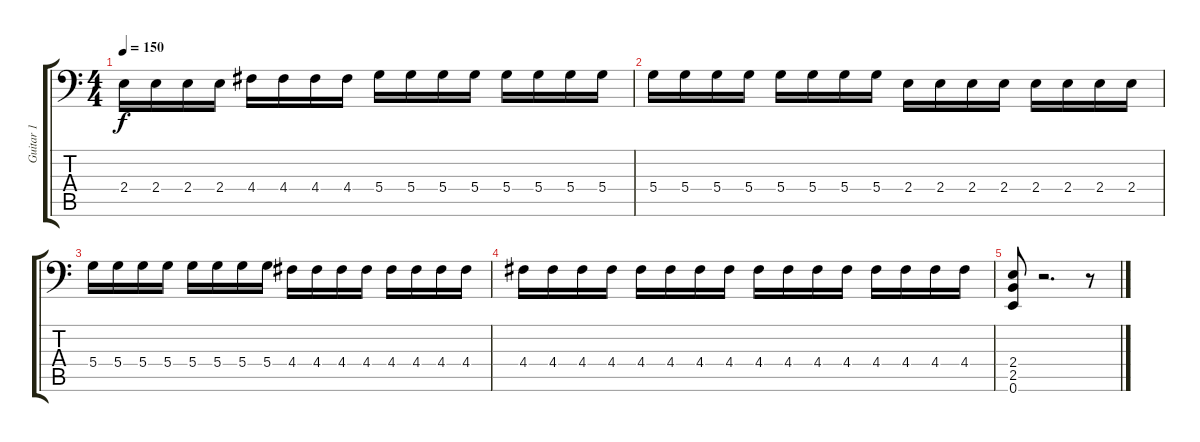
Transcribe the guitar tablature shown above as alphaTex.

\track ("Guitar 1" "Guitar 1") {instrument distortionguitar}
\staff {score tabs}
\tuning (E3 B2 G2 D2 A1 E1) {hide}
\ts (4 4)
\tempo 150
\clef f4
\ks c
2.4.16{dy f} 2.4.16 2.4.16 2.4.16 4.4.16 4.4.16 4.4.16 4.4.16 5.4.16 5.4.16 5.4.16 5.4.16 5.4.16 5.4.16 5.4.16 5.4.16 |
5.4.16 5.4.16 5.4.16 5.4.16 5.4.16 5.4.16 5.4.16 5.4.16 2.4.16 2.4.16 2.4.16 2.4.16 2.4.16 2.4.16 2.4.16 2.4.16 |
5.4.16 5.4.16 5.4.16 5.4.16 5.4.16 5.4.16 5.4.16 5.4.16 4.4.16 4.4.16 4.4.16 4.4.16 4.4.16 4.4.16 4.4.16 4.4.16 |
4.4.16 4.4.16 4.4.16 4.4.16 4.4.16 4.4.16 4.4.16 4.4.16 4.4.16 4.4.16 4.4.16 4.4.16 4.4.16 4.4.16 4.4.16 4.4.16 |
(2.4 2.5 0.6).8 r.2{d} r.8
